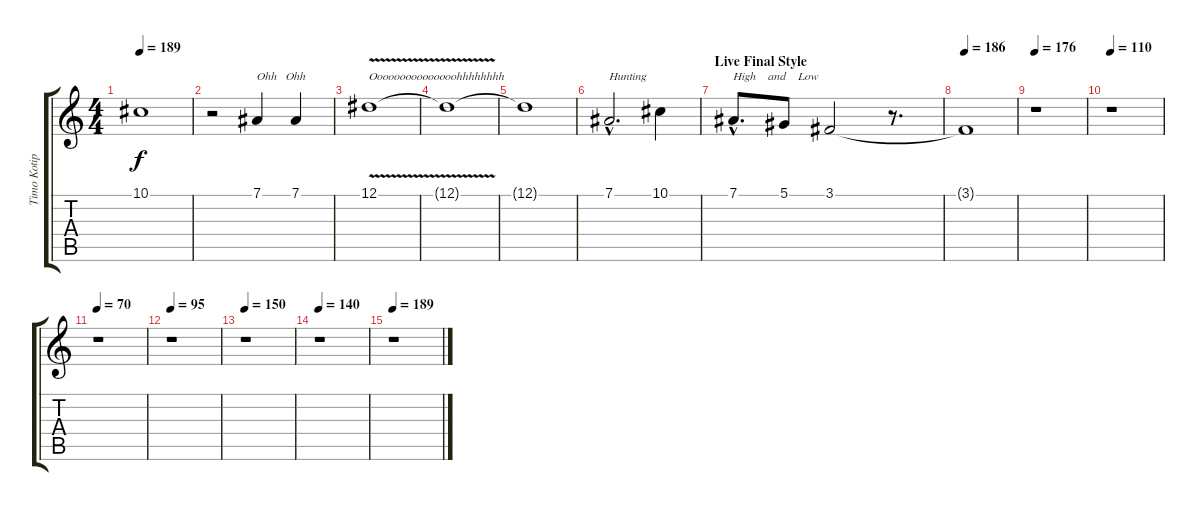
\track ("Timo Kotipelto" "Timo Kotip") {instrument stringensemble1}
\staff {score tabs}
\tuning (Eb4 Bb3 Gb3 Db3 Ab2 Eb2) {hide}
\ts (4 4)
\tempo 189
\clef g2
\ks c
10.1.1{dy f} |
r.2 7.1.4{txt "Ohh   Ohh"} 7.1.4 |
12.1{v}.1{txt "Ooooooooooooooohhhhhhhh"} |
12.1{t}.1 |
12.1{t}.1 |
7.1{hac}.2{d txt "Hunting"} 10.1.4 |
\section ("" "Live Final Style")
7.1{hac}.8{d txt "High    and    Low"} 5.1.8 3.1.2 r.8{d} |
\tempo 186
3.1{t}.1 |
\tempo 176
r.1 |
\tempo 110
r.1 |
\tempo 70
r.1 |
\tempo 95
r.1 |
\tempo 150
r.1 |
\tempo 95
\tempo 140
r.1 |
\tempo 189
r.1
